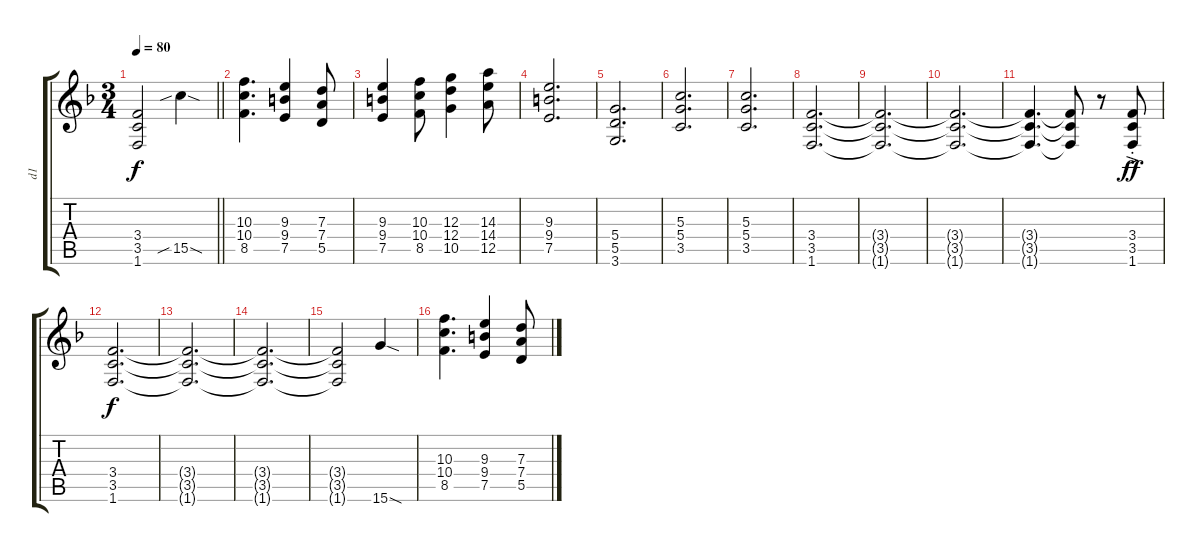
\track ("d1" "d1") {instrument distortionguitar}
\staff {score tabs}
\tuning (E4 B3 G3 D3 A2 E2) {hide}
\ts (3 4)
\tempo 80
\clef g2
\barLineRight lightlight
\ks f
(3.4{t} 3.5{t} 1.6{t}).2{dy f} 15.5{sib sod}.4 |
(10.3 10.4 8.5).4{d} (9.3 9.4 7.5).4 (7.3 7.4 5.5).8 |
(9.3 9.4 7.5).4 (10.3 10.4 8.5).8 (12.3 12.4 10.5).4 (14.3 14.4 12.5).8 |
(9.3 9.4 7.5).2{d} |
(5.4 5.5 3.6).2{d} |
(5.3 5.4 3.5).2{d} |
(5.3 5.4 3.5).2{d} |
(3.4 3.5 1.6).2{d} |
(3.4{t} 3.5{t} 1.6{t}).2{d} |
(3.4{t} 3.5{t} 1.6{t}).2{d} |
(3.4{t} 3.5{t} 1.6{t}).4{d} (3.4{t} 3.5{t} 1.6{t}).8 r.8 (3.4{ac st} 3.5{ac st} 1.6{ac st}).8{dy ff} |
(3.4 3.5 1.6).2{d dy f} |
(3.4{t} 3.5{t} 1.6{t}).2{d} |
(3.4{t} 3.5{t} 1.6{t}).2{d} |
(3.4{t} 3.5{t} 1.6{t}).2 15.6{sod}.4 |
(10.3 10.4 8.5).4{d} (9.3 9.4 7.5).4 (7.3 7.4 5.5).8
